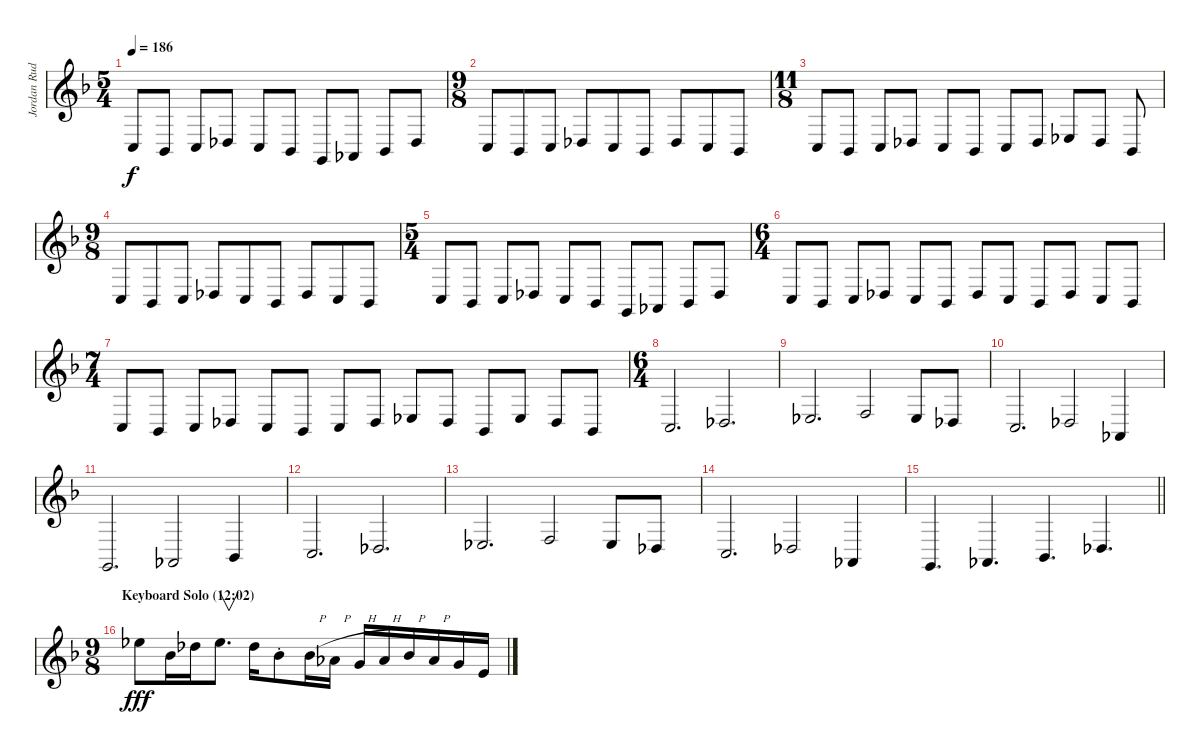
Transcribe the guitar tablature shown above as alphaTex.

\track ("Jordan Rudess Keys Lead" "Jordan Rud") {instrument acousticgrandpiano}
\staff {score}
\tuning (E4 B3 G3 D3 A2 E2 B1) {hide}
\ts (5 4)
\tempo 186
\clef g2
\ks dminor
3.5.8{dy f} 1.5.8 3.5.8 4.5.8 3.5.8 1.5.8 3.6.8 4.6.8 1.5.8 4.5.8 |
\ts (9 8)
3.5.8 1.5.8 3.5.8 4.5.8 3.5.8 1.5.8 4.5.8 3.5.8 1.5.8 |
\ts (11 8)
3.5.8 1.5.8 3.5.8 4.5.8 3.5.8 1.5.8 3.5.8 4.5.8 1.4.8 4.5.8 1.5.8 |
\ts (9 8)
3.5.8 1.5.8 3.5.8 4.5.8 3.5.8 1.5.8 4.5.8 3.5.8 1.5.8 |
\ts (5 4)
3.5.8 1.5.8 3.5.8 4.5.8 3.5.8 1.5.8 3.6.8 4.6.8 1.5.8 4.5.8 |
\ts (6 4)
3.5.8 1.5.8 3.5.8 4.5.8 3.5.8 1.5.8 4.5.8 3.5.8 1.5.8 4.5.8 3.5.8 1.5.8 |
\ts (7 4)
3.5.8 1.5.8 3.5.8 4.5.8 3.5.8 1.5.8 3.5.8 4.5.8 1.4.8 4.5.8 1.5.8 1.4.8 4.5.8 1.5.8 |
\ts (6 4)
3.5.2{d} 4.5.2{d} |
1.4.2{d} 3.4.2 6.5.8 4.5.8 |
3.5.2{d} 4.5.2 4.6.4 |
3.6.2{d} 4.6.2 1.5.4 |
3.5.2{d} 4.5.2{d} |
1.4.2{d} 3.4.2 6.5.8 4.5.8 |
3.5.2{d} 4.5.2 4.6.4 |
\barLineRight lightlight
3.6.4{d} 4.6.4{d} 1.5.4{d} 4.5.4{d} |
\ts (9 8)
\section ("" "Keyboard Solo (12:02)")
16.2.8{dy fff volume 16 instrument lead1square} 15.3.16 14.2.16 16.2.8{v d} 14.2.16 15.3{st}.8 15.3{h}.16 13.3{h}.16 12.3{h}.16 13.3{h}.16 15.3{h}.16 13.3{h}.16 12.3.16 14.4.16
